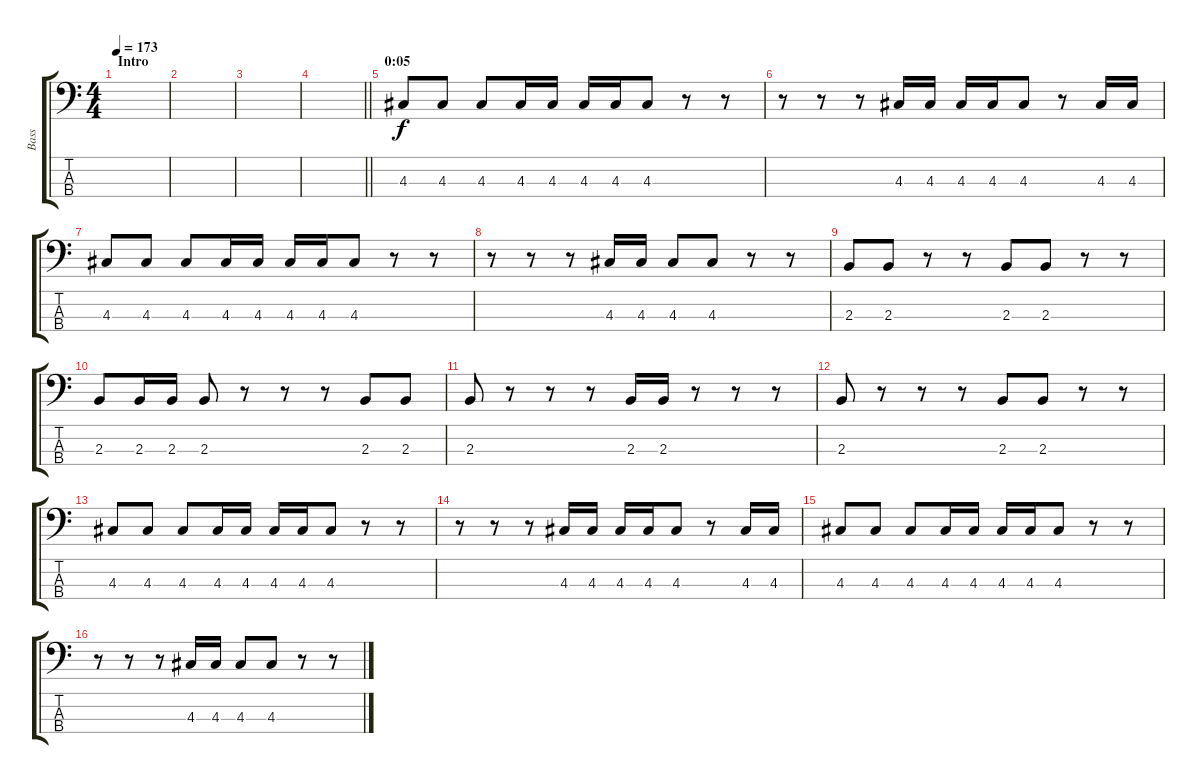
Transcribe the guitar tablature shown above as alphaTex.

\track ("Bass" "Bass") {instrument synthbass1}
\staff {score tabs}
\tuning (G2 D2 A1 E1) {hide}
\ts (4 4)
\section ("" "Intro")
\tempo 173
\clef f4
\ks c
|
|
|
\barLineRight lightlight
|
\section ("" "0:05")
4.3.8 4.3.8 4.3.8 4.3.16 4.3.16 4.3.16 4.3.16 4.3.8 r.8 r.8 |
r.8 r.8 r.8 4.3.16 4.3.16 4.3.16 4.3.16 4.3.8 r.8 4.3.16 4.3.16 |
4.3.8 4.3.8 4.3.8 4.3.16 4.3.16 4.3.16 4.3.16 4.3.8 r.8 r.8 |
r.8 r.8 r.8 4.3.16 4.3.16 4.3.8 4.3.8 r.8 r.8 |
2.3.8 2.3.8 r.8 r.8 2.3.8 2.3.8 r.8 r.8 |
2.3.8 2.3.16 2.3.16 2.3.8 r.8 r.8 r.8 2.3.8 2.3.8 |
2.3.8 r.8 r.8 r.8 2.3.16 2.3.16 r.8 r.8 r.8 |
2.3.8 r.8 r.8 r.8 2.3.8 2.3.8 r.8 r.8 |
4.3.8 4.3.8 4.3.8 4.3.16 4.3.16 4.3.16 4.3.16 4.3.8 r.8 r.8 |
r.8 r.8 r.8 4.3.16 4.3.16 4.3.16 4.3.16 4.3.8 r.8 4.3.16 4.3.16 |
4.3.8 4.3.8 4.3.8 4.3.16 4.3.16 4.3.16 4.3.16 4.3.8 r.8 r.8 |
r.8 r.8 r.8 4.3.16 4.3.16 4.3.8 4.3.8 r.8 r.8
